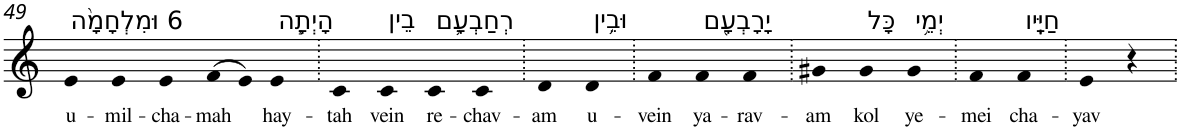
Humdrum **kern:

**kern	**text
*part1	*part1
*staff1	*staff1
*I"Piano	*
*I'Pno	*
!!LO:PB:g=z
*clefG2	*
*k[]	*
=49	=49
!LO:TX:a:t=6 וּמִלְחָמָ֨ה	!
!	!LO:LY:b
4e	u-
!	!LO:LY:b
4e	-mil-
!	!LO:LY:b
4e	-cha-
!	!LO:LY:b
(>8f	-mah
8e)	.
!LO:TX:a:t=הָיְתָ֧ה	!
!	!LO:LY:b
4e	hay-
=50.	=50.
!	!LO:LY:b
4c	-tah
!LO:TX:a:t=בֵין	!
!	!LO:LY:b
4c	vein
!LO:TX:a:t=רְחַבְעָ֛ם	!
!	!LO:LY:b
4c	re-
!	!LO:LY:b
4c	-chav-
=51.	=51.
!	!LO:LY:b
4d	-am
!LO:TX:a:t=וּבֵ֥ין	!
!	!LO:LY:b
4d	u-
=52.	=52.
!	!LO:LY:b
4f	-vein
!LO:TX:a:t=יָרָבְעָ֖ם	!
!	!LO:LY:b
4f	ya-
!	!LO:LY:b
4f	-rav-
=53.	=53.
!	!LO:LY:b
4g#X	-am
!LO:TX:a:t=כָּל	!
!	!LO:LY:b
4g#	kol
!LO:TX:a:t=יְמֵ֥י	!
!	!LO:LY:b
4g#	ye-
=54.	=54.
!	!LO:LY:b
4f	-mei
!LO:TX:a:t=חַיָּֽיו	!
!	!LO:LY:b
4f	cha-
=55.	=55.
!	!LO:LY:b
4e	-yav
4r	.
=.	=.
*-	*-
